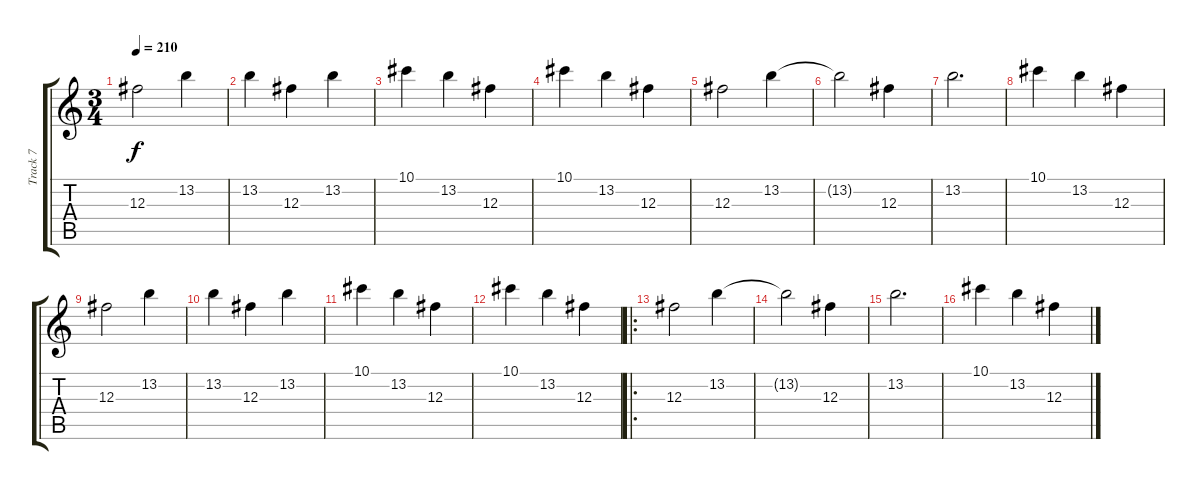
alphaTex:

\track ("Track 7" "Track 7") {instrument electricguitarjazz}
\staff {score tabs}
\tuning (Eb4 Bb3 Gb3 Db3 Ab2 Eb2) {hide}
\ts (3 4)
\tempo 210
\clef g2
\ks c
12.3.2{dy f} 13.2.4 |
13.2.4 12.3.4 13.2.4 |
10.1.4 13.2.4 12.3.4 |
10.1.4 13.2.4 12.3.4 |
12.3.2 13.2.4 |
13.2{t}.2 12.3.4 |
13.2.2{d} |
10.1.4 13.2.4 12.3.4 |
12.3.2 13.2.4 |
13.2.4 12.3.4 13.2.4 |
10.1.4 13.2.4 12.3.4 |
10.1.4 13.2.4 12.3.4 |
\ro
12.3.2 13.2.4 |
13.2{t}.2 12.3.4 |
13.2.2{d} |
10.1.4 13.2.4 12.3.4
